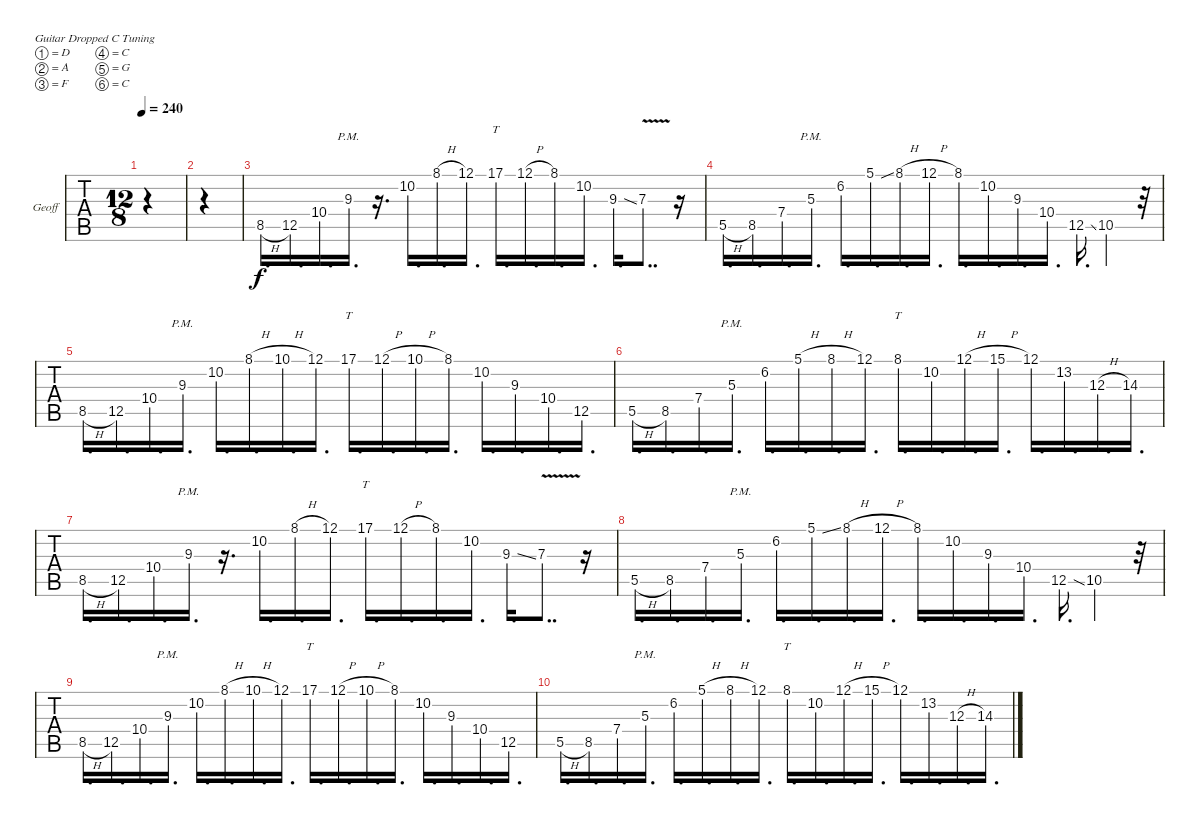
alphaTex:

\bracketExtendMode groupsimilarinstruments
\firstSystemTrackNameOrientation horizontal
\otherSystemsTrackNameOrientation horizontal
\track ("GeoFuck" "Geoff") {instrument acousticgrandpiano}
\staff {tabs}
\tuning (D4 A3 F3 C3 G2 C2)
\displaytranspose 12
\ts (12 8)
\tempo 240
\clef g2
\ks c
|
|
8.5{h}.16{d} 12.5.16{d} 10.4.16{d} 9.3{pm}.16{d} r.16{d} 10.2.16{d} 8.1{h}.16{d} 12.1.16{d} 17.1.16{tt d} 12.1{h}.16{d} 8.1.16{d} 10.2.16{d} 9.3{ss}.16{d} 7.3{v}.8{dd} r.16 |
5.5{h}.16{d} 8.5.16{d} 7.4.16{d} 5.3{pm}.16{d} 6.2.16{d} 5.1{ss}.16{d} 8.1{h}.16{d} 12.1{h}.16{d} 8.1.16{d} 10.2.16{d} 9.3.16{d} 10.4.16{d} 12.5{ss}.16{d} 10.5.4 r.32 |
8.5{h}.16{d} 12.5.16{d} 10.4.16{d} 9.3{pm}.16{d} 10.2.16{d} 8.1{h}.16{d} 10.1{h}.16{d} 12.1.16{d} 17.1.16{tt d} 12.1{h}.16{d} 10.1{h}.16{d} 8.1.16{d} 10.2.16{d} 9.3.16{d} 10.4.16{d} 12.5.16{d} |
5.5{h}.16{d} 8.5.16{d} 7.4.16{d} 5.3{pm}.16{d} 6.2.16{d} 5.1{h}.16{d} 8.1{h}.16{d} 12.1.16{d} 8.1.16{tt d} 10.2.16{d} 12.1{h}.16{d} 15.1{h}.16{d} 12.1.16{d} 13.2.16{d} 12.3{h}.16{d} 14.3.16{d} |
8.5{h}.16{d} 12.5.16{d} 10.4.16{d} 9.3{pm}.16{d} r.16{d} 10.2.16{d} 8.1{h}.16{d} 12.1.16{d} 17.1.16{tt d} 12.1{h}.16{d} 8.1.16{d} 10.2.16{d} 9.3{ss}.16{d} 7.3{v}.8{dd} r.16 |
5.5{h}.16{d} 8.5.16{d} 7.4.16{d} 5.3{pm}.16{d} 6.2.16{d} 5.1{ss}.16{d} 8.1{h}.16{d} 12.1{h}.16{d} 8.1.16{d} 10.2.16{d} 9.3.16{d} 10.4.16{d} 12.5{ss}.16{d} 10.5.4 r.32 |
8.5{h}.16{d} 12.5.16{d} 10.4.16{d} 9.3{pm}.16{d} 10.2.16{d} 8.1{h}.16{d} 10.1{h}.16{d} 12.1.16{d} 17.1.16{tt d} 12.1{h}.16{d} 10.1{h}.16{d} 8.1.16{d} 10.2.16{d} 9.3.16{d} 10.4.16{d} 12.5.16{d} |
5.5{h}.16{d} 8.5.16{d} 7.4.16{d} 5.3{pm}.16{d} 6.2.16{d} 5.1{h}.16{d} 8.1{h}.16{d} 12.1.16{d} 8.1.16{tt d} 10.2.16{d} 12.1{h}.16{d} 15.1{h}.16{d} 12.1.16{d} 13.2.16{d} 12.3{h}.16{d} 14.3.16{d}
